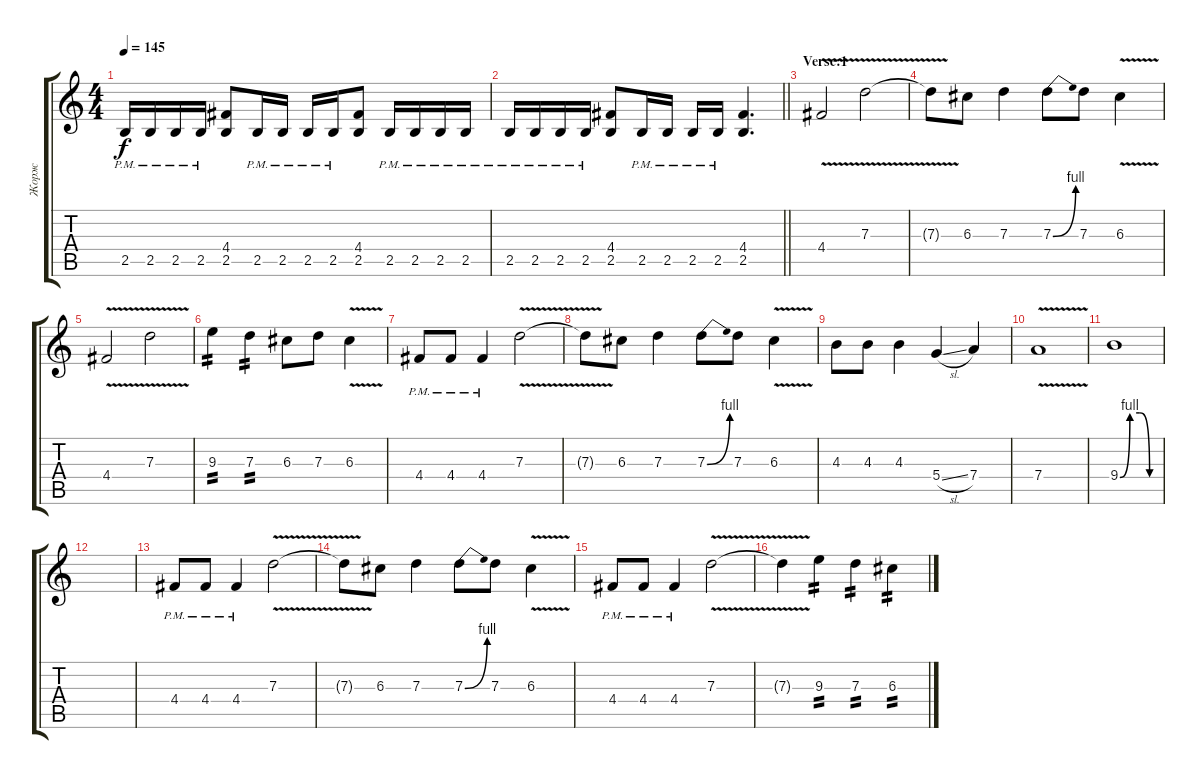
\track ("Жорж" "Жорж") {instrument distortionguitar}
\staff {score tabs}
\tuning (E4 B3 G3 D3 A2 E2) {hide}
\ts (4 4)
\tempo 145
\clef g2
\ks c
2.5{pm}.16{dy f} 2.5{pm}.16 2.5{pm}.16 2.5{pm}.16 (4.4 2.5).8 2.5{pm}.16 2.5{pm}.16 2.5{pm}.16 2.5{pm}.16 (4.4 2.5).8 2.5{pm}.16 2.5{pm}.16 2.5{pm}.16 2.5{pm}.16 |
\barLineRight lightlight
2.5{pm}.16 2.5{pm}.16 2.5{pm}.16 2.5{pm}.16 (4.4 2.5).8 2.5{pm}.16 2.5{pm}.16 2.5{pm}.16 2.5{pm}.16 (4.4 2.5).4{d} |
\section ("" "Verse:1")
4.4{v}.2 7.3{v}.2 |
7.3{t}.8 6.3.8 7.3.4 7.3{be (bend 0 0 60 4)}.8 7.3.8 6.3{v}.4 |
4.4{v}.2 7.3{v}.2 |
9.3.4{tp 2} 7.3.4{tp 2} 6.3.8 7.3.8 6.3{v}.4 |
4.4{pm}.8 4.4{pm}.8 4.4{pm}.4 7.3{v}.2 |
7.3{t}.8 6.3.8 7.3.4 7.3{be (bend 0 0 60 4)}.8 7.3.8 6.3{v}.4 |
4.3.8 4.3.8 4.3.4 5.4{sl}.4 7.4.4 |
7.4{v}.1 |
9.4{be (custom 0 0 15 4 30 4 45 0 60 0)}.1 |
|
4.4{pm}.8 4.4{pm}.8 4.4{pm}.4 7.3{v}.2 |
7.3{t}.8 6.3.8 7.3.4 7.3{be (bend 0 0 60 4)}.8 7.3.8 6.3{v}.4 |
4.4{pm}.8 4.4{pm}.8 4.4{pm}.4 7.3{v}.2 |
7.3{t}.4 9.3.4{tp 2} 7.3.4{tp 2} 6.3.4{tp 2}
